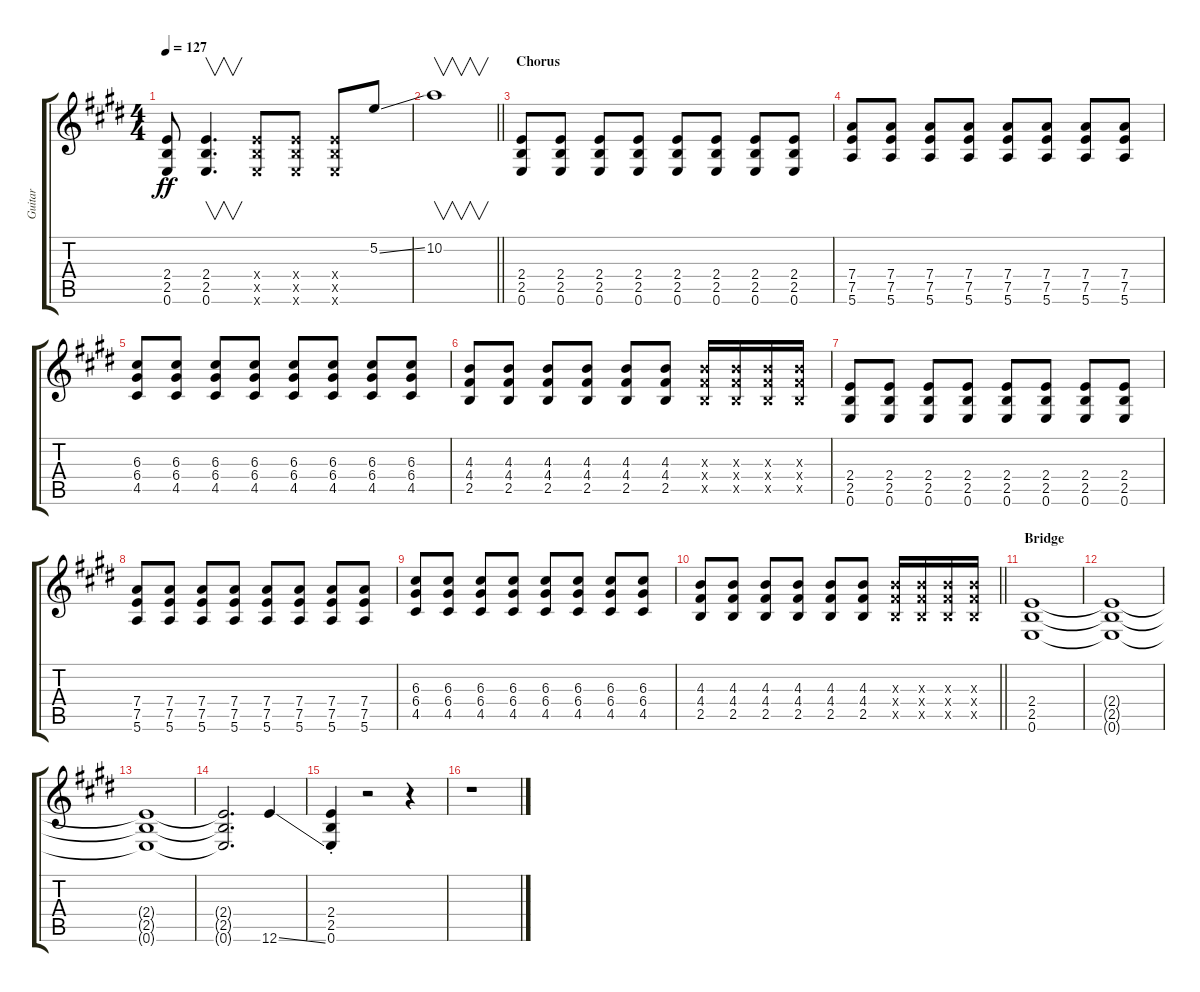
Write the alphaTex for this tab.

\track ("Guitar" "Guitar") {instrument distortionguitar}
\staff {score tabs}
\tuning (E4 B3 G3 D3 A2 E2) {hide}
\ts (4 4)
\tempo 127
\clef g2
\ks e
(2.4 2.5 0.6).8{dy ff} (2.4 2.5 0.6).4{v d} (2.4{x} 2.5{x} 0.6{x}).8 (2.4{x} 2.5{x} 0.6{x}).8 (2.4{x} 2.5{x} 0.6{x}).8 5.2{ss}.8 |
\barLineRight lightlight
10.2.1{v} |
\section ("" "Chorus")
(2.4 2.5 0.6).8 (2.4 2.5 0.6).8 (2.4 2.5 0.6).8 (2.4 2.5 0.6).8 (2.4 2.5 0.6).8 (2.4 2.5 0.6).8 (2.4 2.5 0.6).8 (2.4 2.5 0.6).8 |
(7.4 7.5 5.6).8 (7.4 7.5 5.6).8 (7.4 7.5 5.6).8 (7.4 7.5 5.6).8 (7.4 7.5 5.6).8 (7.4 7.5 5.6).8 (7.4 7.5 5.6).8 (7.4 7.5 5.6).8 |
(6.3 6.4 4.5).8 (6.3 6.4 4.5).8 (6.3 6.4 4.5).8 (6.3 6.4 4.5).8 (6.3 6.4 4.5).8 (6.3 6.4 4.5).8 (6.3 6.4 4.5).8 (6.3 6.4 4.5).8 |
(4.3 4.4 2.5).8 (4.3 4.4 2.5).8 (4.3 4.4 2.5).8 (4.3 4.4 2.5).8 (4.3 4.4 2.5).8 (4.3 4.4 2.5).8 (4.3{x} 4.4{x} 2.5{x}).16 (4.3{x} 4.4{x} 2.5{x}).16 (4.3{x} 4.4{x} 2.5{x}).16 (4.3{x} 4.4{x} 2.5{x}).16 |
(2.4 2.5 0.6).8 (2.4 2.5 0.6).8 (2.4 2.5 0.6).8 (2.4 2.5 0.6).8 (2.4 2.5 0.6).8 (2.4 2.5 0.6).8 (2.4 2.5 0.6).8 (2.4 2.5 0.6).8 |
(7.4 7.5 5.6).8 (7.4 7.5 5.6).8 (7.4 7.5 5.6).8 (7.4 7.5 5.6).8 (7.4 7.5 5.6).8 (7.4 7.5 5.6).8 (7.4 7.5 5.6).8 (7.4 7.5 5.6).8 |
(6.3 6.4 4.5).8 (6.3 6.4 4.5).8 (6.3 6.4 4.5).8 (6.3 6.4 4.5).8 (6.3 6.4 4.5).8 (6.3 6.4 4.5).8 (6.3 6.4 4.5).8 (6.3 6.4 4.5).8 |
\barLineRight lightlight
(4.3 4.4 2.5).8 (4.3 4.4 2.5).8 (4.3 4.4 2.5).8 (4.3 4.4 2.5).8 (4.3 4.4 2.5).8 (4.3 4.4 2.5).8 (4.3{x} 4.4{x} 2.5{x}).16 (4.3{x} 4.4{x} 2.5{x}).16 (4.3{x} 4.4{x} 2.5{x}).16 (4.3{x} 4.4{x} 2.5{x}).16 |
\section ("" "Bridge")
(2.4 2.5 0.6).1 |
(2.4{t} 2.5{t} 0.6{t}).1 |
(2.4{t} 2.5{t} 0.6{t}).1 |
(2.4{t} 2.5{t} 0.6{t}).2{d} 12.6{ss}.4 |
(2.4{st} 2.5 0.6).4 r.2 r.4 |
r.1
